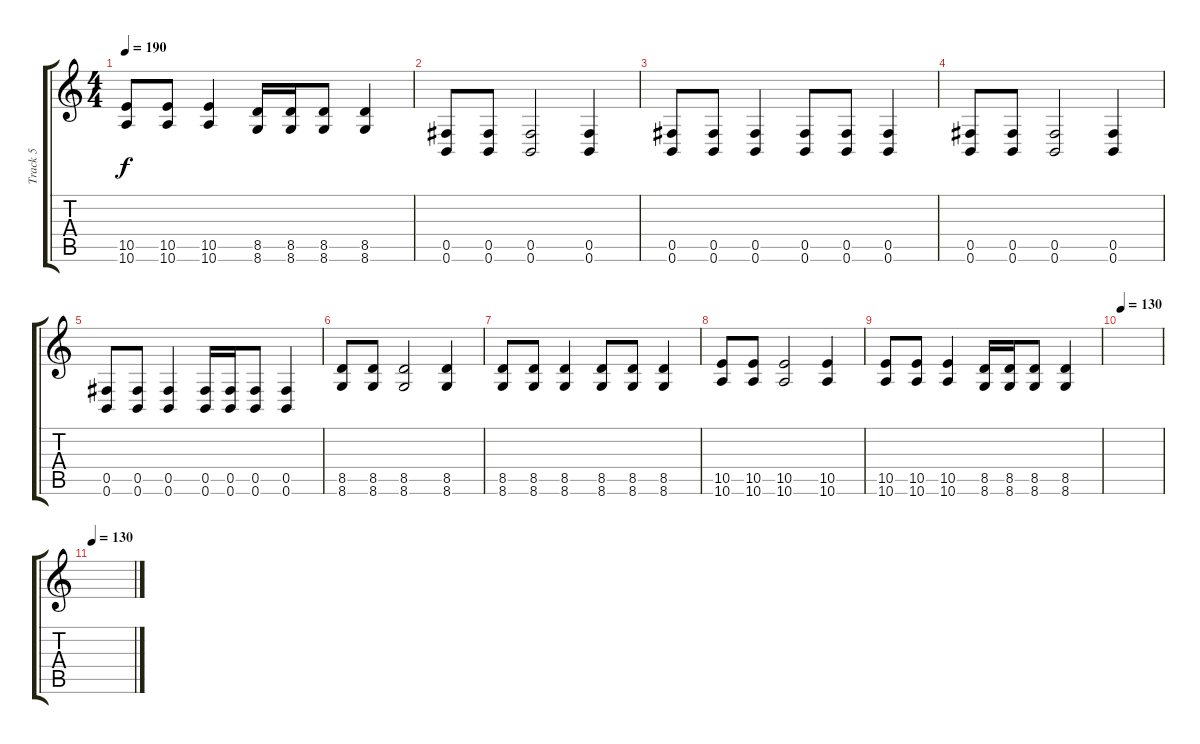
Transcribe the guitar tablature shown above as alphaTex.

\track ("Track 5" "Track 5") {instrument distortionguitar}
\staff {score tabs}
\tuning (Db4 Ab3 E3 B2 Gb2 B1) {hide}
\ts (4 4)
\tempo 190
\clef g2
\ks c
(10.5 10.6).8{dy f} (10.5 10.6).8 (10.5 10.6).4 (8.5 8.6).16 (8.5 8.6).16 (8.5 8.6).8 (8.5 8.6).4 |
(0.5 0.6).8 (0.5 0.6).8 (0.5 0.6).2 (0.5 0.6).4 |
(0.5 0.6).8 (0.5 0.6).8 (0.5 0.6).4 (0.5 0.6).8 (0.5 0.6).8 (0.5 0.6).4 |
(0.5 0.6).8 (0.5 0.6).8 (0.5 0.6).2 (0.5 0.6).4 |
(0.5 0.6).8 (0.5 0.6).8 (0.5 0.6).4 (0.5 0.6).16 (0.5 0.6).16 (0.5 0.6).8 (0.5 0.6).4 |
(8.5 8.6).8 (8.5 8.6).8 (8.5 8.6).2 (8.5 8.6).4 |
(8.5 8.6).8 (8.5 8.6).8 (8.5 8.6).4 (8.5 8.6).8 (8.5 8.6).8 (8.5 8.6).4 |
(10.5 10.6).8 (10.5 10.6).8 (10.5 10.6).2 (10.5 10.6).4 |
(10.5 10.6).8 (10.5 10.6).8 (10.5 10.6).4 (8.5 8.6).16 (8.5 8.6).16 (8.5 8.6).8 (8.5 8.6).4 |
\tempo 130
|
\tempo 120
\tempo 130
